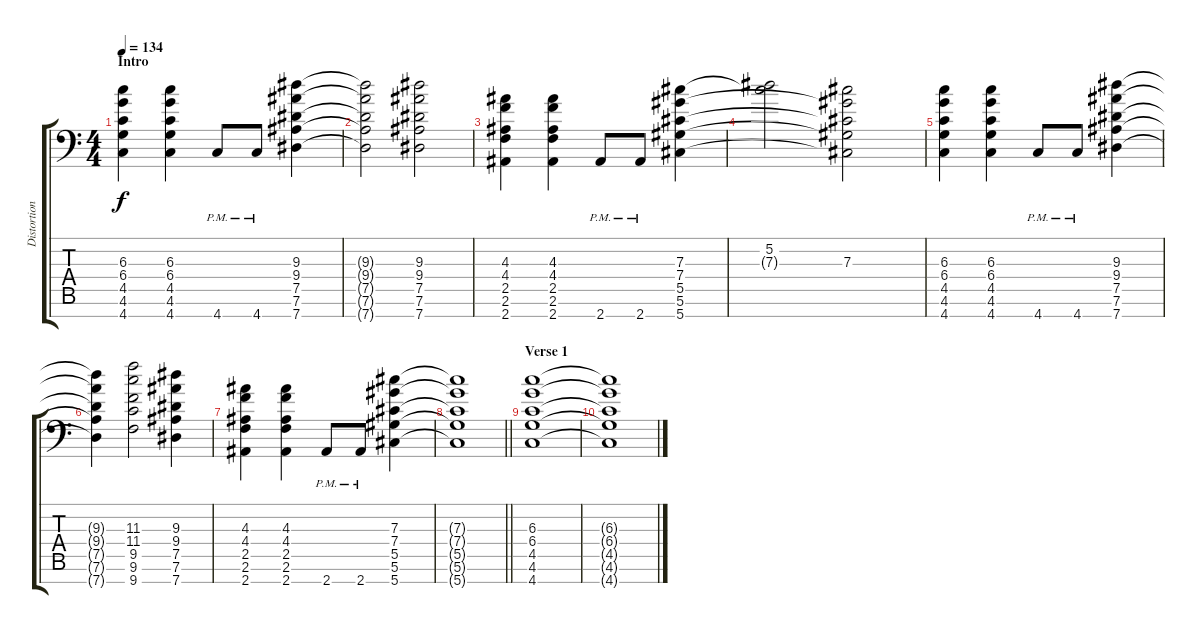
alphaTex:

\track ("Distortion" "Distortion") {instrument distortionguitar}
\staff {score tabs}
\tuning (Eb4 Bb3 Gb3 Db3 Ab2 Eb2 Ab1) {hide}
\ts (4 4)
\section ("" "Intro")
\tempo 134
\clef f4
\ks c
(6.3 6.4 4.5 4.6 4.7).4{dy f instrument distortionguitar} (6.3 6.4 4.5 4.6 4.7).4 4.7{pm}.8 4.7{pm}.8 (9.3 9.4 7.5 7.6 7.7).4 |
(9.3{t} 9.4{t} 7.5{t} 7.6{t} 7.7{t}).2 (9.3 9.4 7.5 7.6 7.7).2 |
(4.3 4.4 2.5 2.6 2.7).4 (4.3 4.4 2.5 2.6 2.7).4 2.7{pm}.8 2.7{pm}.8 (7.3 7.4 5.5 5.6 5.7).4 |
(5.2 7.3{t}).2 (7.3 7.4{t} 5.5{t} 5.6{t} 5.7{t}).2 |
(6.3 6.4 4.5 4.6 4.7).4 (6.3 6.4 4.5 4.6 4.7).4 4.7{pm}.8 4.7{pm}.8 (9.3 9.4 7.5 7.6 7.7).4 |
(9.3{t} 9.4{t} 7.5{t} 7.6{t} 7.7{t}).4 (11.3 11.4 9.5 9.6 9.7).2 (9.3 9.4 7.5 7.6 7.7).4 |
(4.3 4.4 2.5 2.6 2.7).4 (4.3 4.4 2.5 2.6 2.7).4 2.7{pm}.8 2.7{pm}.8 (7.3 7.4 5.5 5.6 5.7).4 |
\barLineRight lightlight
(7.3{t} 7.4{t} 5.5{t} 5.6{t} 5.7{t}).1 |
\section ("" "Verse 1")
(6.3 6.4 4.5 4.6 4.7).1{volume 0} |
(6.3{t} 6.4{t} 4.5{t} 4.6{t} 4.7{t}).1
